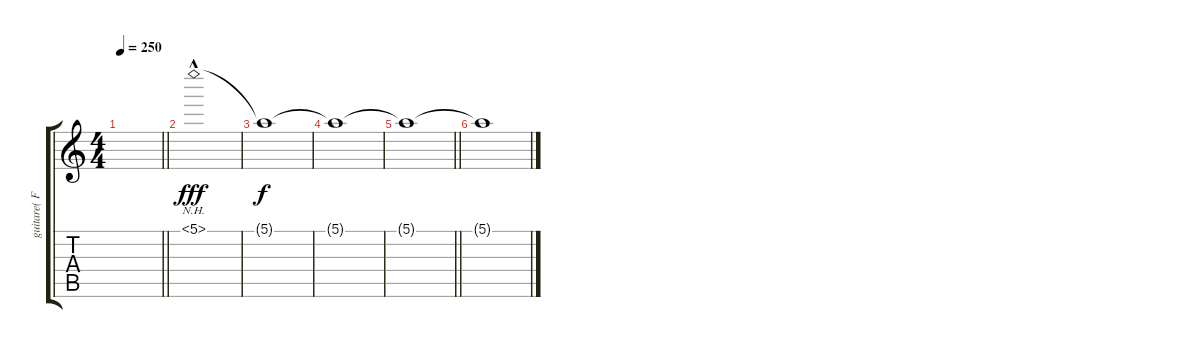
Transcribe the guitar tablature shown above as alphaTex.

\track ("guitare( Fred )" "guitare( F") {instrument overdrivenguitar}
\staff {score tabs}
\tuning (E4 B3 G3 D3 A2 E2) {hide}
\ts (4 4)
\tempo 250
\clef g2
\barLineRight lightlight
\ks c
|
5.1{nh hac}.1{dy fff volume 16} |
5.1{t}.1{dy f} |
5.1{t}.1 |
\barLineRight lightlight
5.1{t}.1 |
5.1{t}.1
